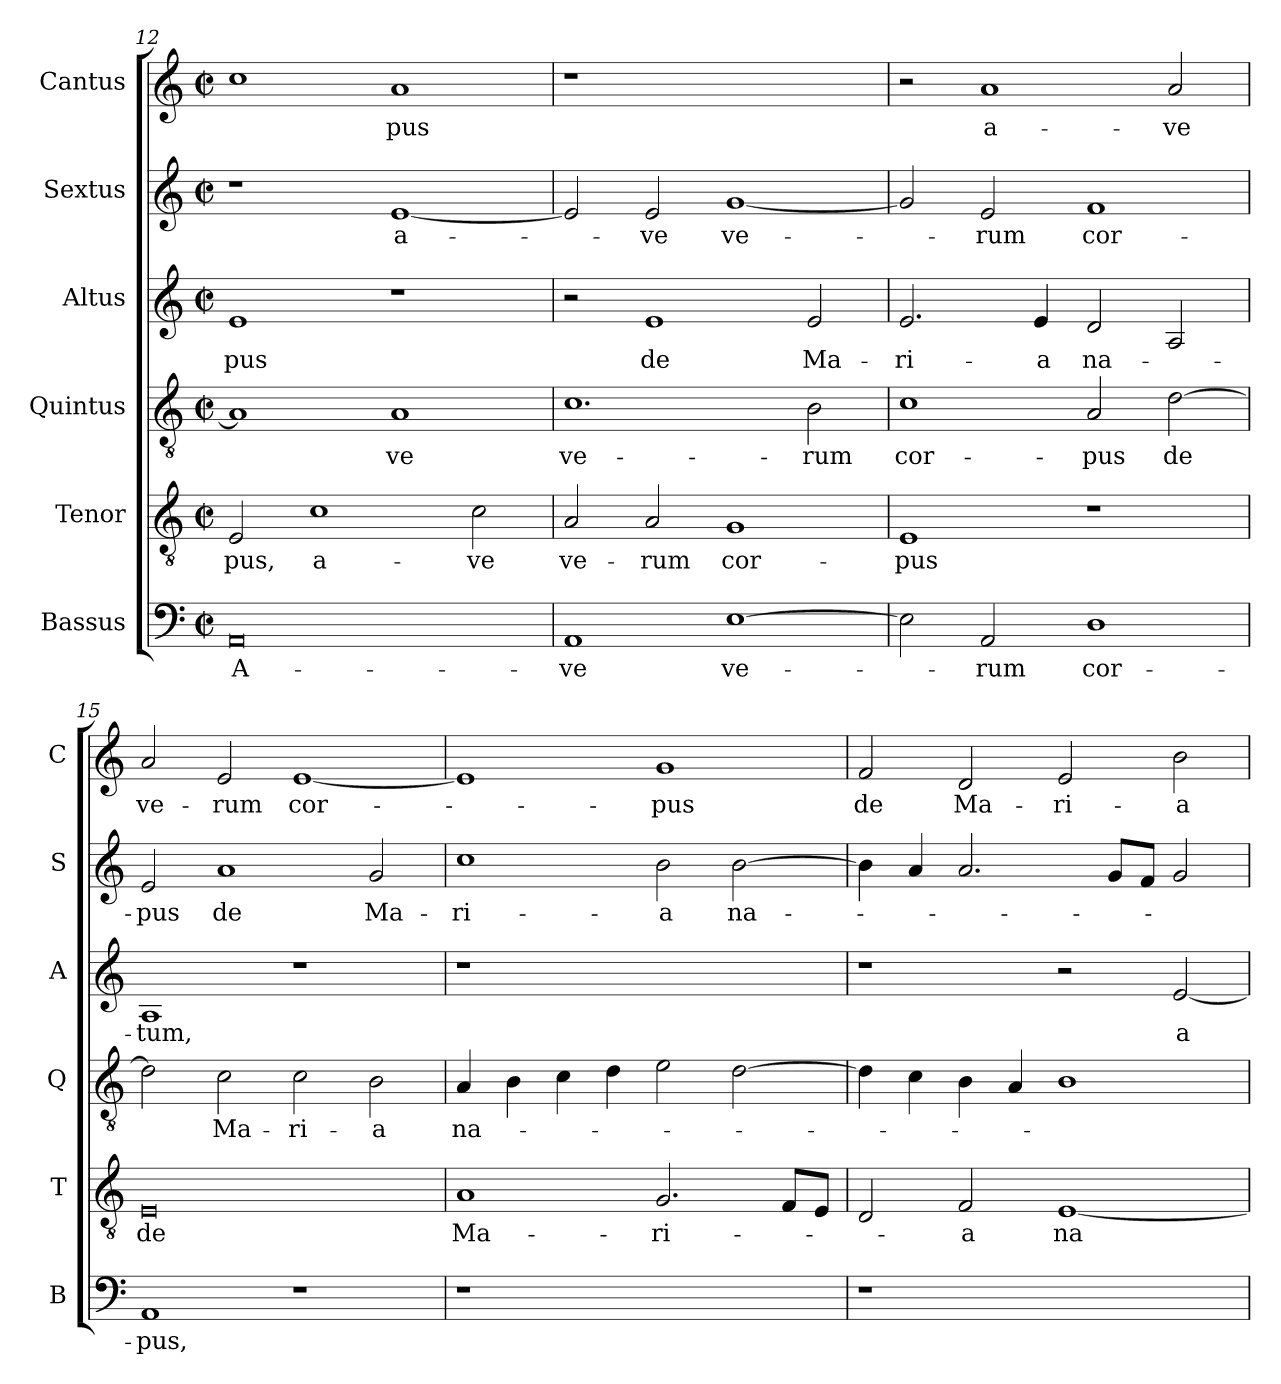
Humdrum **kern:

**kern	**text	**kern	**text	**kern	**text	**kern	**text	**kern	**text	**kern	**text
*part6	*part6	*part5	*part5	*part4	*part4	*part3	*part3	*part2	*part2	*part1	*part1
*staff6	*staff6	*staff5	*staff5	*staff4	*staff4	*staff3	*staff3	*staff2	*staff2	*staff1	*staff1
*I"Bassus	*	*I"Tenor	*	*I"Quintus	*	*I"Altus	*	*I"Sextus	*	*I"Cantus	*
*I'B	*	*I'T	*	*I'Q	*	*I'A	*	*I'S	*	*I'C	*
!!LO:PB:g=z
*clefF4	*	*clefGv2	*	*clefGv2	*	*clefG2	*	*clefG2	*	*clefG2	*
*k[]	*	*k[]	*	*k[]	*	*k[]	*	*k[]	*	*k[]	*
*C:	*	*C:	*	*C:	*	*C:	*	*C:	*	*C:	*
*M2/2	*	*M2/2	*	*M2/2	*	*M2/2	*	*M2/2	*	*M2/2	*
*met(c|)	*	*met(c|)	*	*met(c|)	*	*met(c|)	*	*met(c|)	*	*met(c|)	*
=12	=12	=12	=12	=12	=12	=12	=12	=12	=12	=12	=12
!	!LO:LY:b	!	!LO:LY:b	!	!	!	!LO:LY:b	!	!	!	!
0AA	A-	2E/	-pus,	1A]	.	1e	-pus	1r	.	1cc	.
!	!	!	!LO:LY:b	!	!	!	!	!	!	!	!
.	.	1c	a-	.	.	.	.	.	.	.	.
!	!	!	!	!	!LO:LY:b	!	!	!	!LO:LY:b	!	!LO:LY:b
.	.	.	.	1A	-ve	1r	.	[1e	a-	1a	-pus
!	!	!	!LO:LY:b	!	!	!	!	!	!	!	!
.	.	2c\	-ve	.	.	.	.	.	.	.	.
=13	=13	=13	=13	=13	=13	=13	=13	=13	=13	=13	=13
!	!LO:LY:b	!	!LO:LY:b	!	!LO:LY:b	!	!	!	!	!	!
1AA	-ve	2A/	ve-	1.c	ve-	2r	.	2e/]	.	1r	.
!	!	!	!LO:LY:b	!	!	!	!LO:LY:b	!	!LO:LY:b	!	!
.	.	2A/	-rum	.	.	1e	de	2e/	-ve	.	.
!	!LO:LY:b	!	!LO:LY:b	!	!	!	!	!	!LO:LY:b	!	!
[1E	ve-	1G	cor-	.	.	.	.	[1g	ve-	1ryy	.
!	!	!	!	!	!LO:LY:b	!	!LO:LY:b	!	!	!	!
.	.	.	.	2B\	-rum	2e/	Ma-	.	.	.	.
=14	=14	=14	=14	=14	=14	=14	=14	=14	=14	=14	=14
!	!	!	!LO:LY:b	!	!LO:LY:b	!	!LO:LY:b	!	!	!	!
2E\]	.	1E	-pus	1c	cor-	2.e/	-ri-	2g/]	.	2r	.
!	!LO:LY:b	!	!	!	!	!	!	!	!LO:LY:b	!	!LO:LY:b
2AA/	-rum	.	.	.	.	.	.	2e/	-rum	1a	a-
!	!	!	!	!	!	!	!LO:LY:b	!	!	!	!
.	.	.	.	.	.	4e/	-a	.	.	.	.
!	!LO:LY:b	!	!	!	!LO:LY:b	!	!LO:LY:b	!	!LO:LY:b	!	!
1D	cor-	1r	.	2A/	-pus	2d/	na-	1f	cor-	.	.
!	!	!	!	!	!LO:LY:b	!	!	!	!	!	!LO:LY:b
.	.	.	.	[2d\	de	2A/	.	.	.	2a/	-ve
=15	=15	=15	=15	=15	=15	=15	=15	=15	=15	=15	=15
!	!LO:LY:b	!	!LO:LY:b	!	!	!	!LO:LY:b	!	!LO:LY:b	!	!LO:LY:b
1AA	-pus,	0E	de	2d\]	.	1A	-tum,	2e/	-pus	2a/	ve-
!	!	!	!	!	!LO:LY:b	!	!	!	!LO:LY:b	!	!LO:LY:b
.	.	.	.	2c\	Ma-	.	.	1a	de	2e/	-rum
!	!	!	!	!	!LO:LY:b	!	!	!	!	!	!LO:LY:b
1r	.	.	.	2c\	-ri-	1r	.	.	.	[1e	cor-
!	!	!	!	!	!LO:LY:b	!	!	!	!LO:LY:b	!	!
.	.	.	.	2B\	-a	.	.	2g/	Ma-	.	.
=16	=16	=16	=16	=16	=16	=16	=16	=16	=16	=16	=16
!	!	!	!LO:LY:b	!	!LO:LY:b	!	!	!	!LO:LY:b	!	!
1r	.	1A	Ma-	4A/	na-	1r	.	1cc	-ri-	1e]	.
.	.	.	.	4B\	.	.	.	.	.	.	.
.	.	.	.	4c\	.	.	.	.	.	.	.
.	.	.	.	4d\	.	.	.	.	.	.	.
!	!	!	!LO:LY:b	!	!	!	!	!	!LO:LY:b	!	!LO:LY:b
1ryy	.	2.G/	-ri-	2e\	.	1ryy	.	2b\	-a	1g	-pus
!	!	!	!	!	!	!	!	!	!LO:LY:b	!	!
.	.	.	.	[2d\	.	.	.	[2b\	na-	.	.
.	.	8F/L	.	.	.	.	.	.	.	.	.
.	.	8E/J	.	.	.	.	.	.	.	.	.
!!LO:LB:g=z
=17	=17	=17	=17	=17	=17	=17	=17	=17	=17	=17	=17
!	!	!	!	!	!	!	!	!	!	!	!LO:LY:b
1r	.	2D/	.	4d\]	.	1r	.	4b\]	.	2f/	de
.	.	.	.	4c\	.	.	.	4a/	.	.	.
!	!	!	!LO:LY:b	!	!	!	!	!	!	!	!LO:LY:b
.	.	2F/	-a	4B\	.	.	.	2.a/	.	2d/	Ma-
.	.	.	.	4A/	.	.	.	.	.	.	.
!	!	!	!LO:LY:b	!	!	!	!	!	!	!	!LO:LY:b
1ryy	.	[1E	na-	1B	.	2r	.	.	.	2e/	-ri-
.	.	.	.	.	.	.	.	8g/L	.	.	.
.	.	.	.	.	.	.	.	8f/J	.	.	.
!	!	!	!	!	!	!	!LO:LY:b	!	!	!	!LO:LY:b
.	.	.	.	.	.	[2e/	a-	2g/	.	2b\	-a
=	=	=	=	=	=	=	=	=	=	=	=
*-	*-	*-	*-	*-	*-	*-	*-	*-	*-	*-	*-
